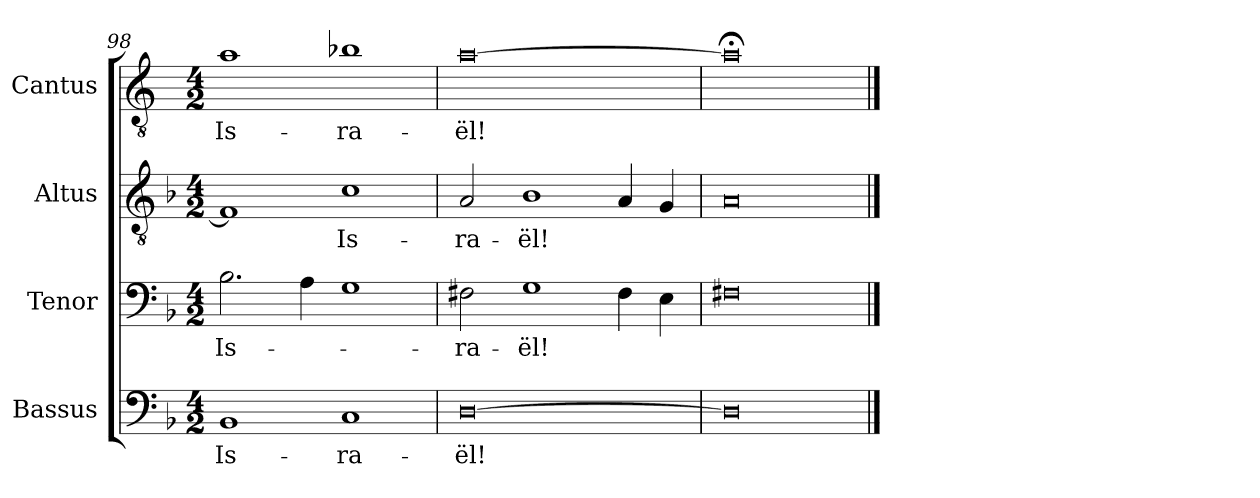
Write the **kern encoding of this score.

**kern	**text	**kern	**text	**kern	**text	**kern	**text
*part4	*part4	*part3	*part3	*part2	*part2	*part1	*part1
*staff4	*staff4	*staff3	*staff3	*staff2	*staff2	*staff1	*staff1
*I"Bassus	*	*I"Tenor	*	*I"Altus	*	*I"Cantus	*
*I'B	*	*I'T	*	*I'A	*	*I'C	*
*clefF4	*	*clefF4	*	*clefGv2	*	*clefGv2	*
*	*	*	*	*	*	*ITrd4c7	*
*k[b-]	*	*k[b-]	*	*k[b-]	*	*k[b-]	*
*F:	*	*F:	*	*F:	*	*F:	*
*M4/2	*	*M4/2	*	*M4/2	*	*M4/2	*
=98	=98	=98	=98	=98	=98	=98	=98
!	!LO:LY:b	!	!LO:LY:b	!	!	!	!LO:LY:b
1BB-	Is-	2.B-\	Is-	1F]	.	1d	Is-
.	.	4A\	.	.	.	.	.
!	!LO:LY:b	!	!	!	!LO:LY:b	!	!LO:LY:b
1C	-ra-	1G	.	1c	Is-	1e-X	-ra-
=99	=99	=99	=99	=99	=99	=99	=99
!	!LO:LY:b	!	!LO:LY:b	!	!LO:LY:b	!	!LO:LY:b
[0D	-ël!	2F#X\	-ra-	2A/	-ra-	[0d	-ël!
!	!	!	!LO:LY:b	!	!LO:LY:b	!	!
.	.	1G	-ël!	1B-	-ël!	.	.
.	.	4F#\	.	4A/	.	.	.
.	.	4E\	.	4G/	.	.	.
=100	=100	=100	=100	=100	=100	=100	=100
0D]	.	0F#X	.	0A	.	0d;<]	.
==	==	==	==	==	==	==	==
*-	*-	*-	*-	*-	*-	*-	*-
